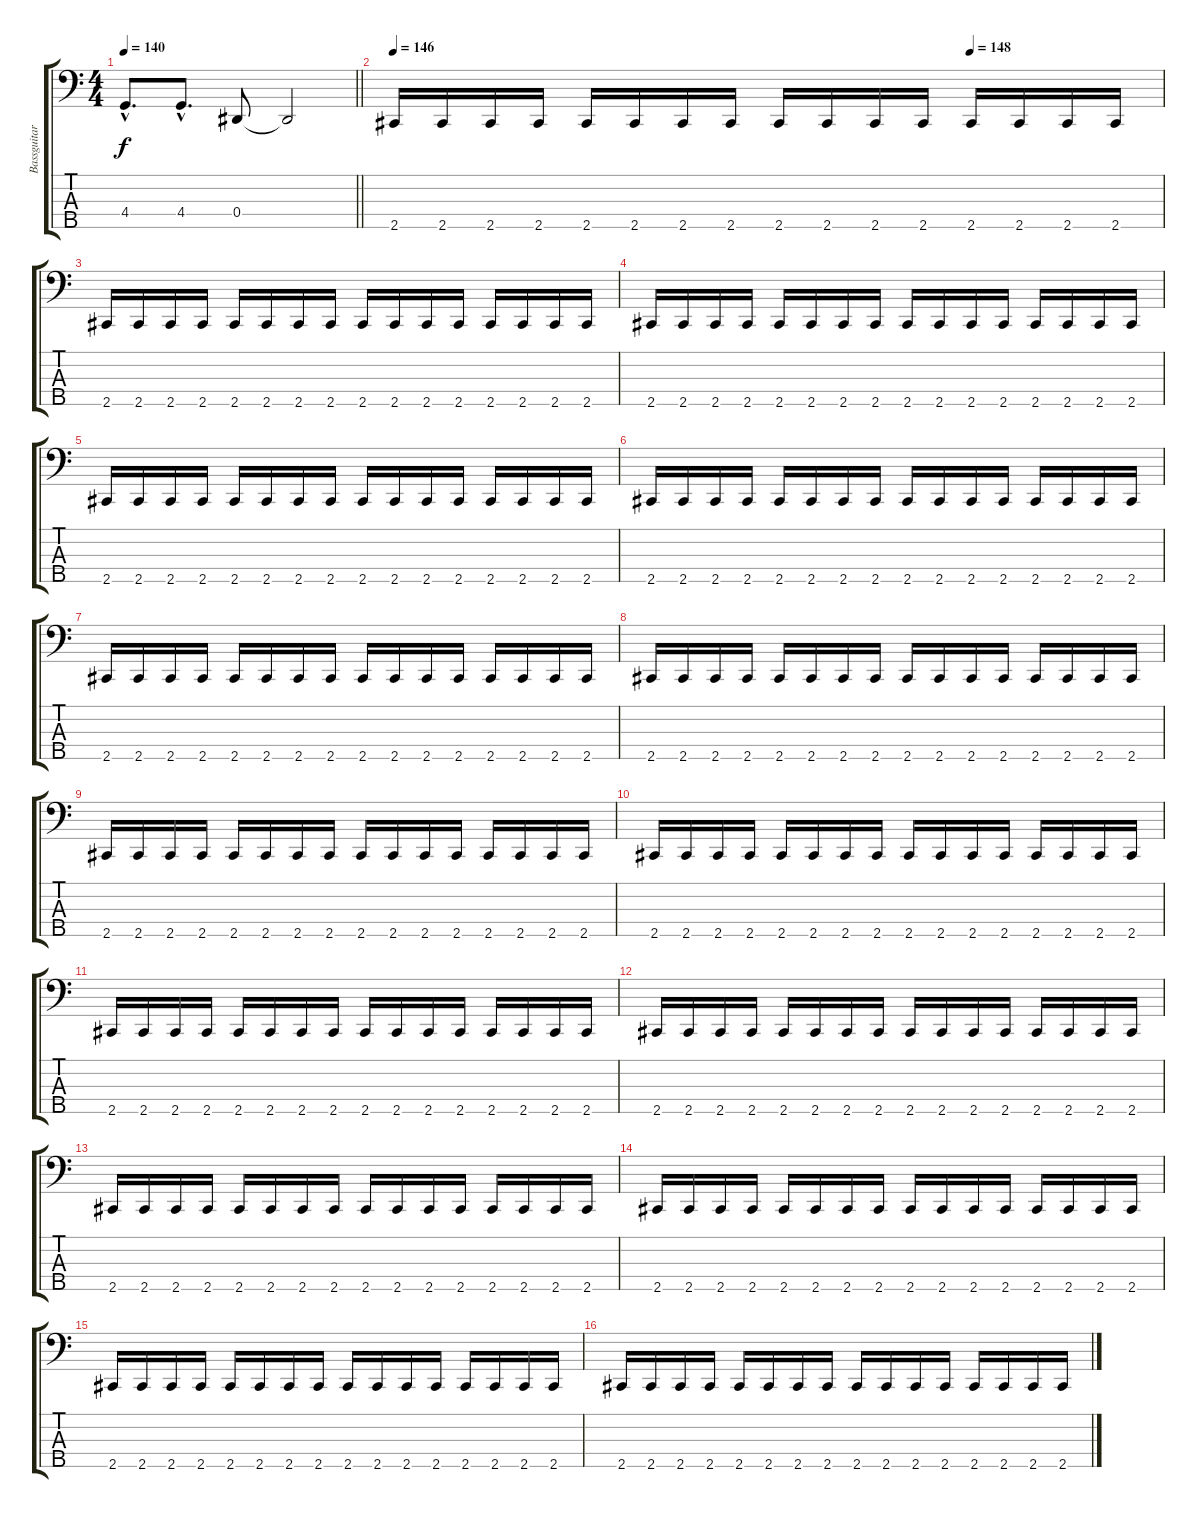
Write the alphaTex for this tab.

\track ("Bassguitar" "Bassguitar") {instrument electricbassfinger}
\staff {score tabs}
\tuning (Gb2 Db2 Ab1 Eb1 B0) {hide}
\ts (4 4)
\tempo 140
\clef f4
\barLineRight lightlight
\ks c
4.4{hac}.8{d dy f} 4.4{hac}.8{d} 0.4.8 0.4{t}.2 |
\tempo 146
\tempo (148 0.75)
2.5.16 2.5.16 2.5.16 2.5.16 2.5.16 2.5.16 2.5.16 2.5.16 2.5.16 2.5.16 2.5.16 2.5.16 2.5.16 2.5.16 2.5.16 2.5.16 |
2.5.16 2.5.16 2.5.16 2.5.16 2.5.16 2.5.16 2.5.16 2.5.16 2.5.16 2.5.16 2.5.16 2.5.16 2.5.16 2.5.16 2.5.16 2.5.16 |
2.5.16 2.5.16 2.5.16 2.5.16 2.5.16 2.5.16 2.5.16 2.5.16 2.5.16 2.5.16 2.5.16 2.5.16 2.5.16 2.5.16 2.5.16 2.5.16 |
2.5.16 2.5.16 2.5.16 2.5.16 2.5.16 2.5.16 2.5.16 2.5.16 2.5.16 2.5.16 2.5.16 2.5.16 2.5.16 2.5.16 2.5.16 2.5.16 |
2.5.16 2.5.16 2.5.16 2.5.16 2.5.16 2.5.16 2.5.16 2.5.16 2.5.16 2.5.16 2.5.16 2.5.16 2.5.16 2.5.16 2.5.16 2.5.16 |
2.5.16 2.5.16 2.5.16 2.5.16 2.5.16 2.5.16 2.5.16 2.5.16 2.5.16 2.5.16 2.5.16 2.5.16 2.5.16 2.5.16 2.5.16 2.5.16 |
2.5.16 2.5.16 2.5.16 2.5.16 2.5.16 2.5.16 2.5.16 2.5.16 2.5.16 2.5.16 2.5.16 2.5.16 2.5.16 2.5.16 2.5.16 2.5.16 |
2.5.16 2.5.16 2.5.16 2.5.16 2.5.16 2.5.16 2.5.16 2.5.16 2.5.16 2.5.16 2.5.16 2.5.16 2.5.16 2.5.16 2.5.16 2.5.16 |
2.5.16 2.5.16 2.5.16 2.5.16 2.5.16 2.5.16 2.5.16 2.5.16 2.5.16 2.5.16 2.5.16 2.5.16 2.5.16 2.5.16 2.5.16 2.5.16 |
2.5.16 2.5.16 2.5.16 2.5.16 2.5.16 2.5.16 2.5.16 2.5.16 2.5.16 2.5.16 2.5.16 2.5.16 2.5.16 2.5.16 2.5.16 2.5.16 |
2.5.16 2.5.16 2.5.16 2.5.16 2.5.16 2.5.16 2.5.16 2.5.16 2.5.16 2.5.16 2.5.16 2.5.16 2.5.16 2.5.16 2.5.16 2.5.16 |
2.5.16 2.5.16 2.5.16 2.5.16 2.5.16 2.5.16 2.5.16 2.5.16 2.5.16 2.5.16 2.5.16 2.5.16 2.5.16 2.5.16 2.5.16 2.5.16 |
2.5.16 2.5.16 2.5.16 2.5.16 2.5.16 2.5.16 2.5.16 2.5.16 2.5.16 2.5.16 2.5.16 2.5.16 2.5.16 2.5.16 2.5.16 2.5.16 |
2.5.16 2.5.16 2.5.16 2.5.16 2.5.16 2.5.16 2.5.16 2.5.16 2.5.16 2.5.16 2.5.16 2.5.16 2.5.16 2.5.16 2.5.16 2.5.16 |
2.5.16 2.5.16 2.5.16 2.5.16 2.5.16 2.5.16 2.5.16 2.5.16 2.5.16 2.5.16 2.5.16 2.5.16 2.5.16 2.5.16 2.5.16 2.5.16
